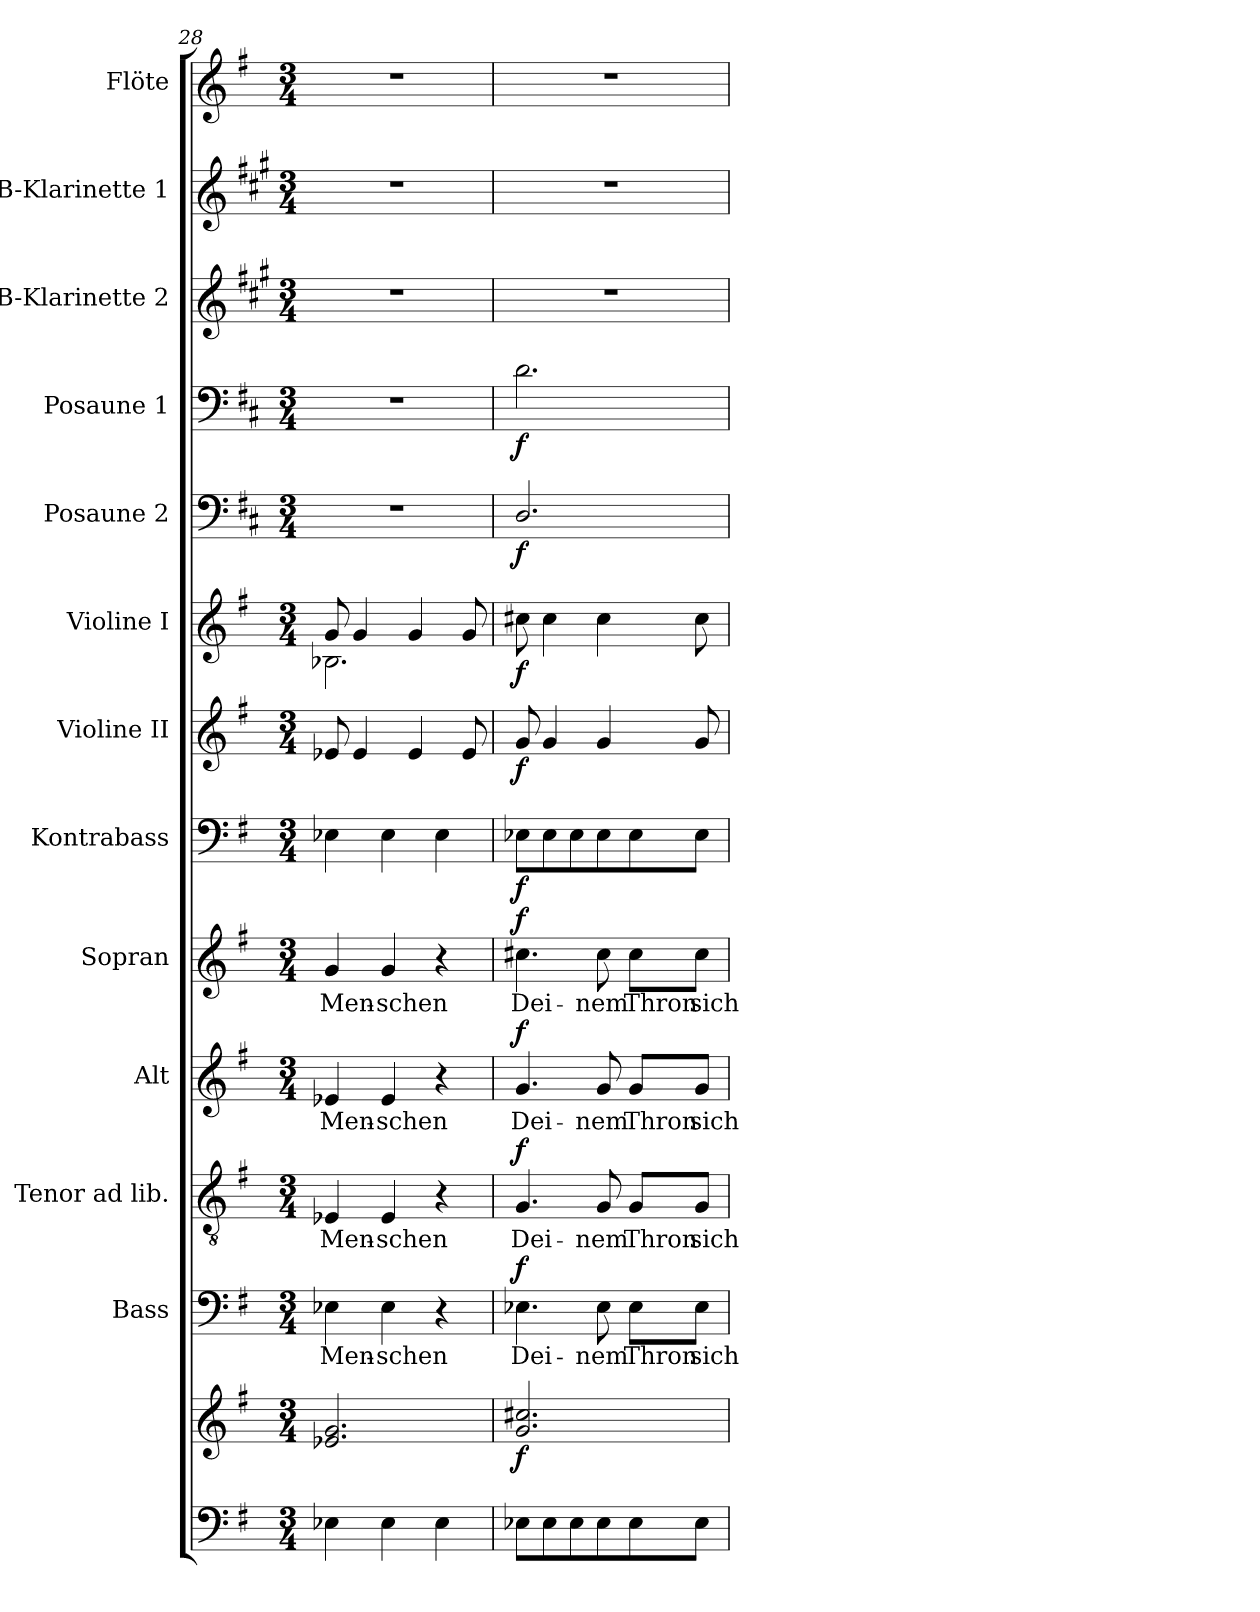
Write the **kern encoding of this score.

**kern	**kern	**dynam	**kern	**text	**dynam	**kern	**text	**dynam	**kern	**text	**dynam	**kern	**text	**dynam	**kern	**dynam	**kern	**dynam	**kern	**dynam	**kern	**dynam	**kern	**dynam	**kern	**kern	**kern
*part13	*part13	*part13	*part12	*part12	*part12	*part11	*part11	*part11	*part10	*part10	*part10	*part9	*part9	*part9	*part8	*part8	*part7	*part7	*part6	*part6	*part5	*part5	*part4	*part4	*part3	*part2	*part1
*staff14	*staff13	*staff13/14	*staff12	*staff12	*staff12	*staff11	*staff11	*staff11	*staff10	*staff10	*staff10	*staff9	*staff9	*staff9	*staff8	*staff8	*staff7	*staff7	*staff6	*staff6	*staff5	*staff5	*staff4	*staff4	*staff3	*staff2	*staff1
*	*	*	*I"Bass	*	*	*I"Tenor ad lib.	*	*	*I"Alt	*	*	*I"Sopran	*	*	*I"Kontrabass	*	*I"Violine II	*	*I"Violine I	*	*I"Posaune 2	*	*I"Posaune 1	*	*I"B-Klarinette 2	*I"B-Klarinette 1	*I"Flöte
*	*	*	*I'B.	*	*	*I'T.	*	*	*I'A.	*	*	*I'S.	*	*	*I'Kb.	*	*I'Vl. II	*	*I'Vl. I	*	*I'Pos 2	*	*I'Pos. 1	*	*I'B Kl. 2	*I'B Kl. 1	*I'Fl.
*clefF4	*clefG2	*	*clefF4	*	*	*clefGv2	*	*	*clefG2	*	*	*clefG2	*	*	*clefF4	*	*clefG2	*	*clefG2	*	*clefF4	*	*clefF4	*	*clefG2	*clefG2	*clefG2
*	*	*	*	*	*	*	*	*	*	*	*	*	*	*	*ITrd7c12	*	*	*	*	*	*ITrd4c7	*	*ITrd4c7	*	*ITrd1c2	*ITrd1c2	*
*k[f#]	*k[f#]	*	*k[f#]	*	*	*k[f#]	*	*	*k[f#]	*	*	*k[f#]	*	*	*k[f#]	*	*k[f#]	*	*k[f#]	*	*k[f#]	*	*k[f#]	*	*k[f#]	*k[f#]	*k[f#]
*G:	*G:	*	*G:	*	*	*G:	*	*	*G:	*	*	*G:	*	*	*G:	*	*G:	*	*G:	*	*G:	*	*G:	*	*G:	*G:	*G:
*M3/4	*M3/4	*	*M3/4	*	*	*M3/4	*	*	*M3/4	*	*	*M3/4	*	*	*M3/4	*	*M3/4	*	*M3/4	*	*M3/4	*	*M3/4	*	*M3/4	*M3/4	*M3/4
=28	=28	=28	=28	=28	=28	=28	=28	=28	=28	=28	=28	=28	=28	=28	=28	=28	=28	=28	=28	=28	=28	=28	=28	=28	=28	=28	=28
!	!	!	!	!LO:LY:b	!	!	!LO:LY:b	!	!	!LO:LY:b	!	!	!LO:LY:b	!	!	!	!	!	!	!	!	!	!	!	!	!	!
*	*	*	*	*	*	*	*	*	*	*	*	*	*	*	*	*	*	*	*^	*	*	*	*	*	*	*	*
4E-X\	2.e-X/ 2.g/	.	4E-X\	Men-	.	4E-X/	Men-	.	4e-X/	Men-	.	4g/	Men-	.	4EE-X\	.	8e-X/	.	8g/	2.B-X\	.	2.r	.	2.r	.	2.r	2.r	2.r
.	.	.	.	.	.	.	.	.	.	.	.	.	.	.	.	.	4e-/	.	4g/	.	.	.	.	.	.	.	.	.
!	!	!	!	!LO:LY:b	!	!	!LO:LY:b	!	!	!LO:LY:b	!	!	!LO:LY:b	!	!	!	!	!	!	!	!	!	!	!	!	!	!	!
4E-\	.	.	4E-\	-schen	.	4E-/	-schen	.	4e-/	-schen	.	4g/	-schen	.	4EE-\	.	.	.	.	.	.	.	.	.	.	.	.	.
.	.	.	.	.	.	.	.	.	.	.	.	.	.	.	.	.	4e-/	.	4g/	.	.	.	.	.	.	.	.	.
4E-\	.	.	4r	.	.	4r	.	.	4r	.	.	4r	.	.	4EE-\	.	.	.	.	.	.	.	.	.	.	.	.	.
.	.	.	.	.	.	.	.	.	.	.	.	.	.	.	.	.	8e-/	.	8g/	.	.	.	.	.	.	.	.	.
*	*	*	*	*	*	*	*	*	*	*	*	*	*	*	*	*	*	*	*v	*v	*	*	*	*	*	*	*	*
=29	=29	=29	=29	=29	=29	=29	=29	=29	=29	=29	=29	=29	=29	=29	=29	=29	=29	=29	=29	=29	=29	=29	=29	=29	=29	=29	=29
!	!	!LO:DY:b	!	!LO:LY:b	!LO:DY:a	!	!LO:LY:b	!LO:DY:a	!	!LO:LY:b	!LO:DY:a	!	!LO:LY:b	!LO:DY:a	!	!LO:DY:b	!	!LO:DY:b	!	!LO:DY:b	!	!LO:DY:b	!	!LO:DY:b	!	!	!
8E-X\L	2.g/ 2.cc#X/	f	4.E-X\	Dei-	f	4.G/	Dei-	f	4.g/	Dei-	f	4.cc#X\	Dei-	f	8EE-X\L	f	8g/	f	8cc#X\	f	2.GG/	f	2.G\	f	2.r	2.r	2.r
8E-\	.	.	.	.	.	.	.	.	.	.	.	.	.	.	8EE-\	.	4g/	.	4cc#\	.	.	.	.	.	.	.	.
8E-\	.	.	.	.	.	.	.	.	.	.	.	.	.	.	8EE-\	.	.	.	.	.	.	.	.	.	.	.	.
!	!	!	!	!LO:LY:b	!	!	!LO:LY:b	!	!	!LO:LY:b	!	!	!LO:LY:b	!	!	!	!	!	!	!	!	!	!	!	!	!	!
8E-\	.	.	8E-\	-nem	.	8G/	-nem	.	8g/	-nem	.	8cc#\	-nem	.	8EE-\	.	4g/	.	4cc#\	.	.	.	.	.	.	.	.
!	!	!	!	!LO:LY:b	!	!	!LO:LY:b	!	!	!LO:LY:b	!	!	!LO:LY:b	!	!	!	!	!	!	!	!	!	!	!	!	!	!
8E-\	.	.	8E-\L	Thron	.	8G/L	Thron	.	8g/L	Thron	.	8cc#\L	Thron	.	8EE-\	.	.	.	.	.	.	.	.	.	.	.	.
!	!	!	!	!LO:LY:b	!	!	!LO:LY:b	!	!	!LO:LY:b	!	!	!LO:LY:b	!	!	!	!	!	!	!	!	!	!	!	!	!	!
8E-\J	.	.	8E-\J	sich	.	8G/J	sich	.	8g/J	sich	.	8cc#\J	sich	.	8EE-\J	.	8g/	.	8cc#\	.	.	.	.	.	.	.	.
=	=	=	=	=	=	=	=	=	=	=	=	=	=	=	=	=	=	=	=	=	=	=	=	=	=	=	=
*-	*-	*-	*-	*-	*-	*-	*-	*-	*-	*-	*-	*-	*-	*-	*-	*-	*-	*-	*-	*-	*-	*-	*-	*-	*-	*-	*-
